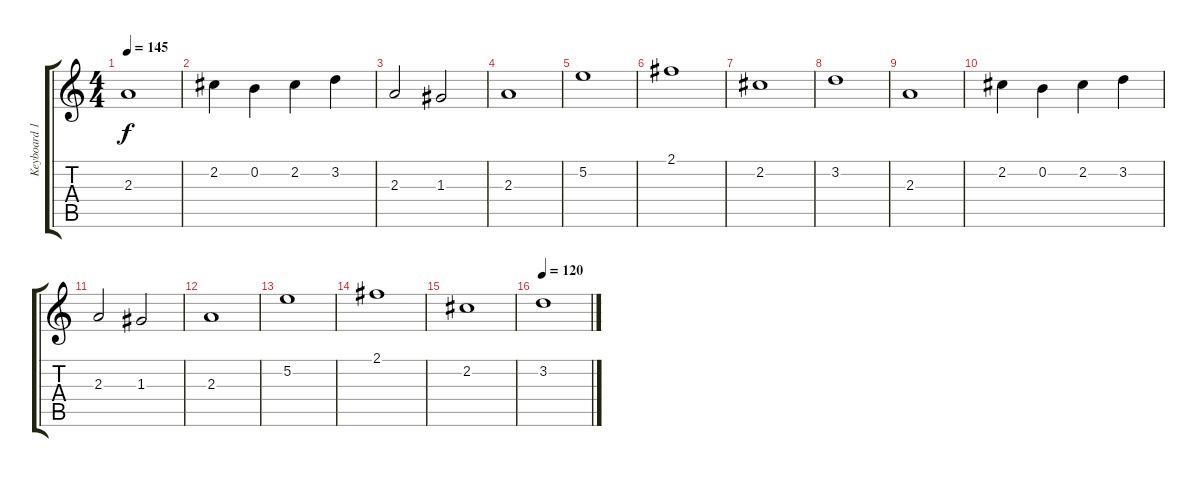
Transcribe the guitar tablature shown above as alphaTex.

\track ("Keyboard 1" "Keyboard 1") {instrument distortionguitar}
\staff {score tabs}
\tuning (E4 B3 G3 D3 A2 E2) {hide}
\ts (4 4)
\tempo 145
\clef g2
\ks c
2.3.1{dy f} |
2.2.4 0.2.4 2.2.4 3.2.4 |
2.3.2 1.3.2 |
2.3.1 |
5.2.1 |
2.1.1 |
2.2.1 |
3.2.1 |
2.3.1 |
2.2.4 0.2.4 2.2.4 3.2.4 |
2.3.2 1.3.2 |
2.3.1 |
5.2.1 |
2.1.1 |
2.2.1 |
\tempo 120
3.2.1
